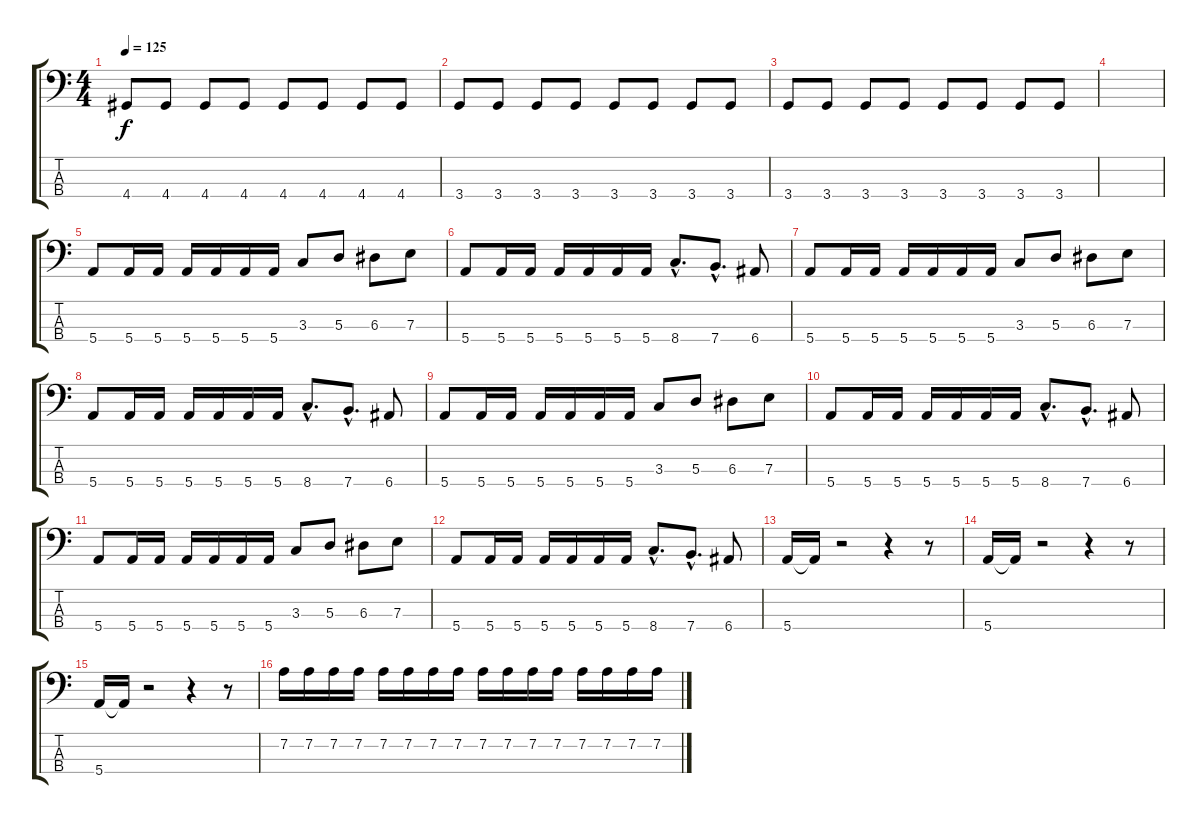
\track "" {instrument electricbassfinger}
\staff {score tabs}
\tuning (G2 D2 A1 E1) {hide}
\ts (4 4)
\tempo 125
\clef f4
\ks c
4.4.8{dy f} 4.4.8 4.4.8 4.4.8 4.4.8 4.4.8 4.4.8 4.4.8 |
3.4.8 3.4.8 3.4.8 3.4.8 3.4.8 3.4.8 3.4.8 3.4.8 |
3.4.8 3.4.8 3.4.8 3.4.8 3.4.8 3.4.8 3.4.8 3.4.8 |
|
5.4.8 5.4.16 5.4.16 5.4.16 5.4.16 5.4.16 5.4.16 3.3.8 5.3.8 6.3.8 7.3.8 |
5.4.8 5.4.16 5.4.16 5.4.16 5.4.16 5.4.16 5.4.16 8.4{hac}.8{d} 7.4{hac}.8{d} 6.4.8 |
5.4.8 5.4.16 5.4.16 5.4.16 5.4.16 5.4.16 5.4.16 3.3.8 5.3.8 6.3.8 7.3.8 |
5.4.8 5.4.16 5.4.16 5.4.16 5.4.16 5.4.16 5.4.16 8.4{hac}.8{d} 7.4{hac}.8{d} 6.4.8 |
5.4.8 5.4.16 5.4.16 5.4.16 5.4.16 5.4.16 5.4.16 3.3.8 5.3.8 6.3.8 7.3.8 |
5.4.8 5.4.16 5.4.16 5.4.16 5.4.16 5.4.16 5.4.16 8.4{hac}.8{d} 7.4{hac}.8{d} 6.4.8 |
5.4.8 5.4.16 5.4.16 5.4.16 5.4.16 5.4.16 5.4.16 3.3.8 5.3.8 6.3.8 7.3.8 |
5.4.8 5.4.16 5.4.16 5.4.16 5.4.16 5.4.16 5.4.16 8.4{hac}.8{d} 7.4{hac}.8{d} 6.4.8 |
5.4.16 5.4{t}.16 r.2 r.4 r.8 |
5.4.16 5.4{t}.16 r.2 r.4 r.8 |
5.4.16 5.4{t}.16 r.2 r.4 r.8 |
7.2.16 7.2.16 7.2.16 7.2.16 7.2.16 7.2.16 7.2.16 7.2.16 7.2.16 7.2.16 7.2.16 7.2.16 7.2.16 7.2.16 7.2.16 7.2.16
